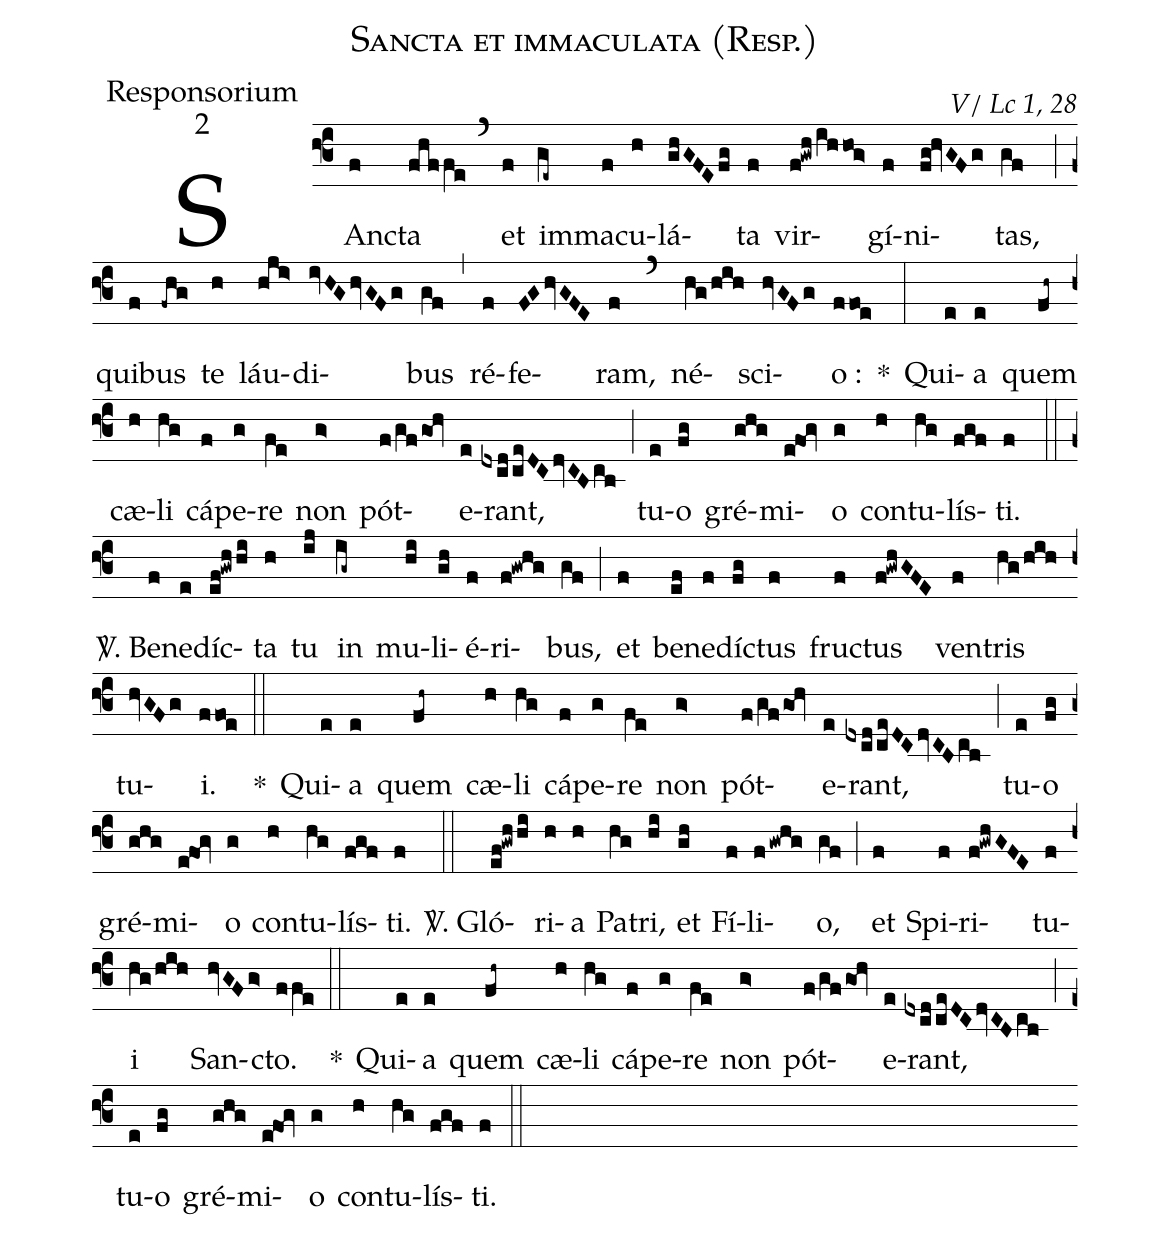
name:Sancta et immaculata (Resp.);
office-part:Responsorium;
mode:2;
commentary:V/ Lc 1, 28;
%%
(f3)SAnc(f)ta(fhffe) (`) et(f) im(ge~)ma(f)cu(h)lá(ghGFEfg)ta(f) vir(f!gwh/ihhog>)gí(f)ni(fg!hvGFg)tas,(gf) (;) qui(f)bus(-fhg) te(h) láu(hji>)di(ivHGhvGFg)bus(gf) (,) ré(f)fe(FGHvGFE)ram,(f) (`) né(hg/hih)sci(hvGFg)o :(ffoe) *(:) Qui(e)a(e) quem(fh~) cæ(h)li(hg) cá(f)pe(g)re(fe) non(g>) pót(f/gfgoh)e(e)rant,(dxcd/ceDCdvCBcb) (;) tu(e)o(fg) gré(ghg)mi(e!fog)o(g) con(h)tu(hg)lís(fgf)ti.(f) (::)

<sp>V/</sp>. Be(f)ne(e)díc(ef!gwhhi)ta(h) tu(ij) in(ig~) mu(hi)li(gh)é(f)ri(f!gwhg)bus,(gf) (;) et(f) be(ef)ne(f)díc(fg)tus(f) fruc(f)tus(f!gwhGFE) ven(f)tris(hg/hih) tu(hvGFg)i.(ffoe) (::)
*() Qui(e)a(e) quem(fh~) cæ(h)li(hg) cá(f)pe(g)re(fe) non(g>) pót(f/gfgoh)e(e)rant,(dxcd/ceDCdvCBcb) (;) tu(e)o(fg) gré(ghg)mi(e!fog)o(g) con(h)tu(hg)lís(fgf)ti.(f) (::)

<sp>V/</sp>. Gló(ef!gwh/hi)ri(h)a(h) Pa(hg)tri,(hi) et(gh) Fí(f)li(fgwhg)o,(gf) (;)et(f) Spi(f)ri(f!gwhG!FE)tu(f)i(hg/hih) San(hvGFg>)cto.(ffe) (::)
*() Qui(e)a(e) quem(fh~) cæ(h)li(hg) cá(f)pe(g)re(fe) non(g>) pót(f/gfgoh)e(e)rant,(dxcd/ceDCdvCBcb) (;) tu(e)o(fg) gré(ghg)mi(e!fog)o(g) con(h)tu(hg)lís(fgf)ti.(f) (::)
